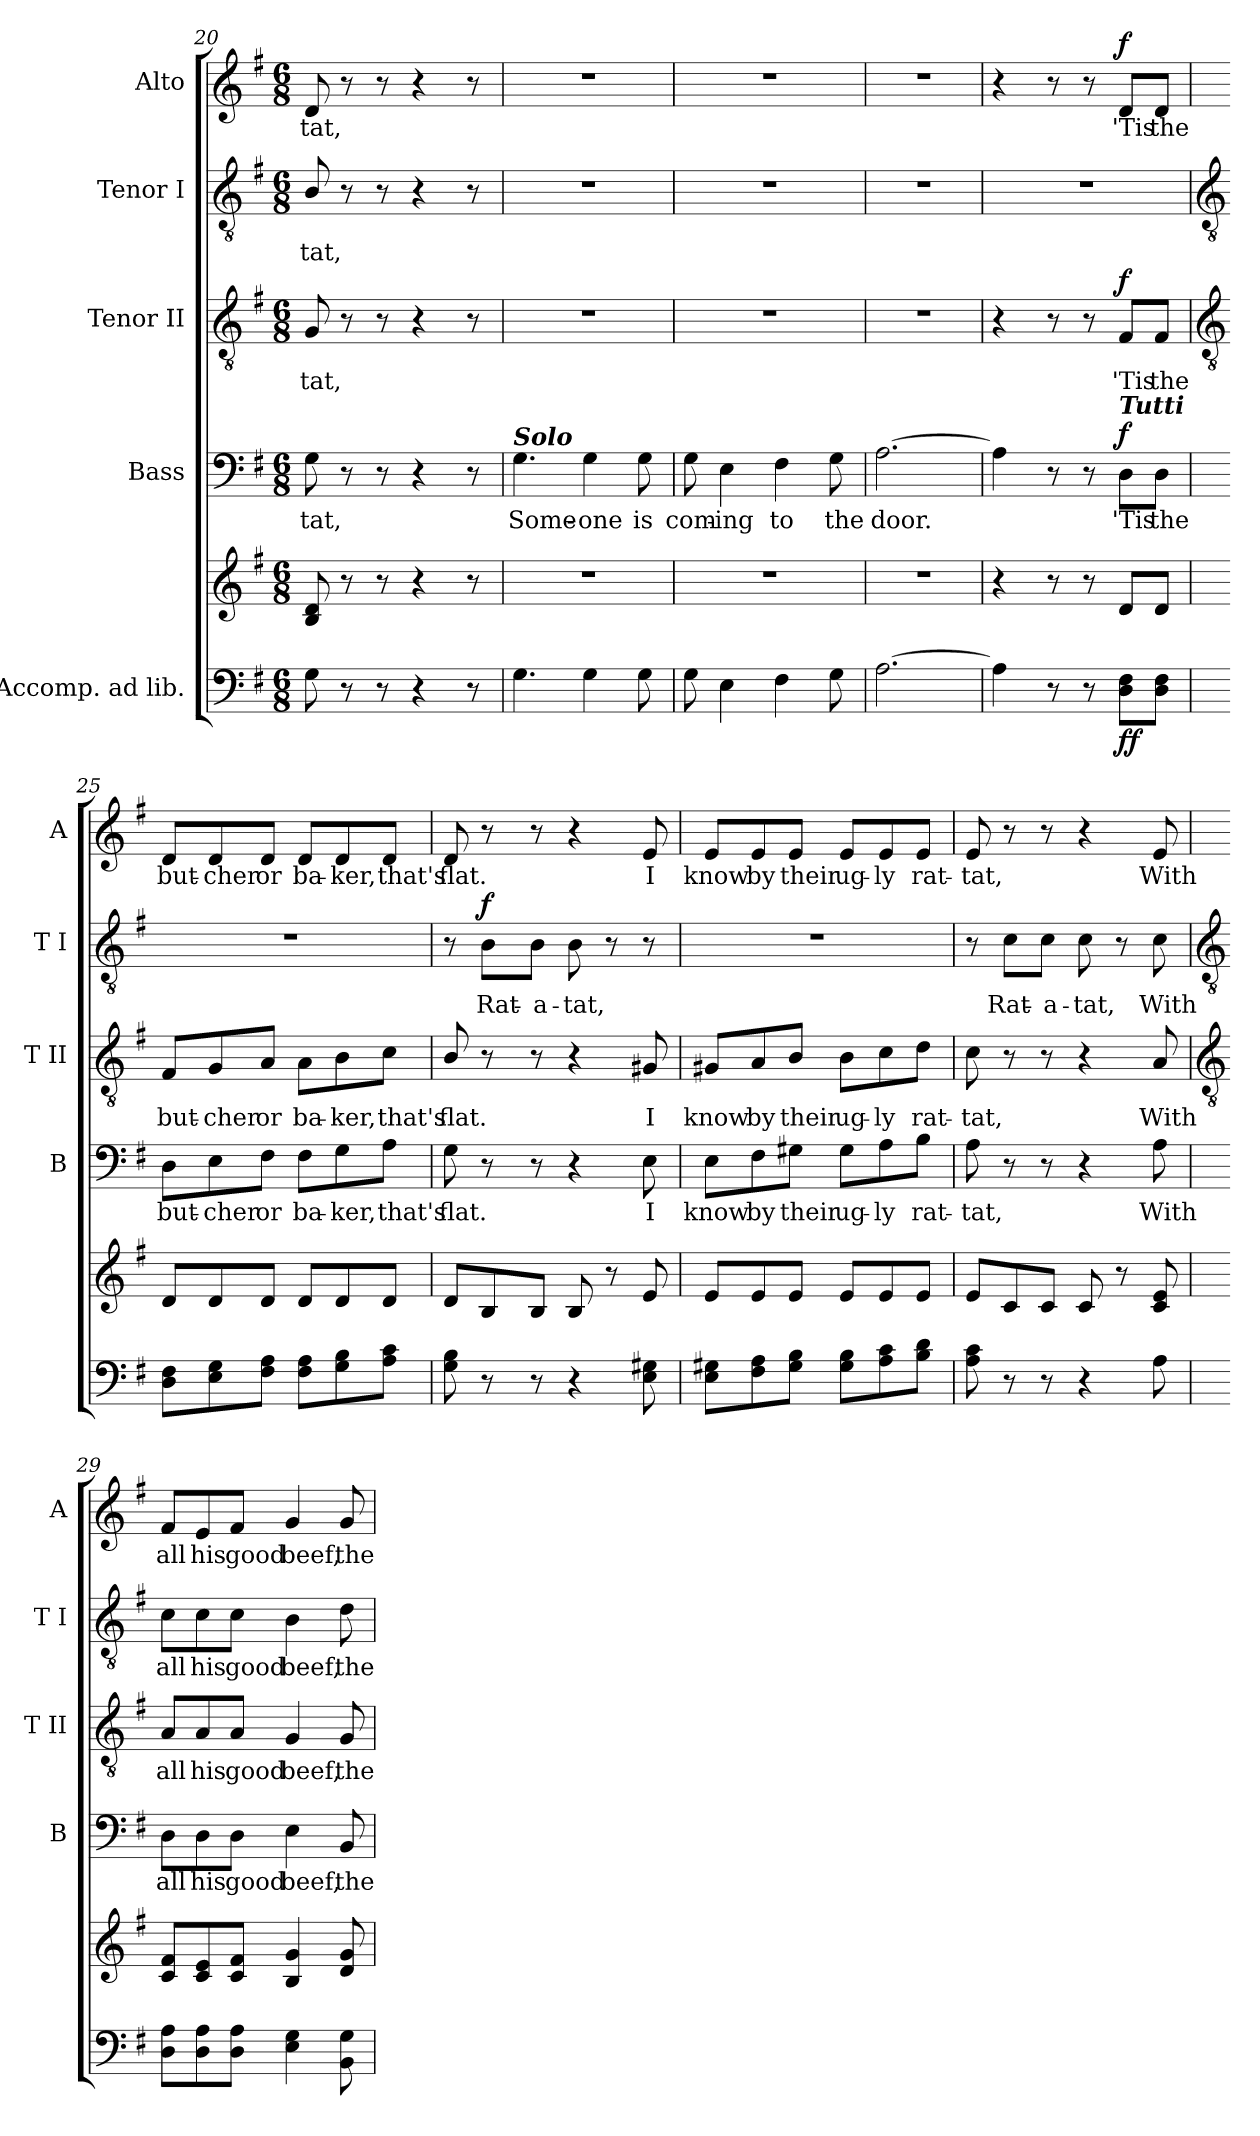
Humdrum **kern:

**kern	**kern	**dynam	**kern	**text	**dynam	**kern	**text	**dynam	**kern	**text	**dynam	**kern	**text	**dynam
*part5	*part5	*part5	*part4	*part4	*part4	*part3	*part3	*part3	*part2	*part2	*part2	*part1	*part1	*part1
*staff6	*staff5	*staff5/6	*staff4	*staff4	*staff4	*staff3	*staff3	*staff3	*staff2	*staff2	*staff2	*staff1	*staff1	*staff1
*I"Accomp. ad lib.	*	*	*I"Bass	*	*	*I"Tenor II	*	*	*I"Tenor I	*	*	*I"Alto	*	*
*	*	*	*I'B	*	*	*I'T II	*	*	*I'T I	*	*	*I'A	*	*
*clefF4	*clefG2	*	*clefF4	*	*	*clefGv2	*	*	*clefGv2	*	*	*clefG2	*	*
*k[f#]	*k[f#]	*	*k[f#]	*	*	*k[f#]	*	*	*k[f#]	*	*	*k[f#]	*	*
*G:	*G:	*	*G:	*	*	*G:	*	*	*G:	*	*	*G:	*	*
*M6/8	*M6/8	*	*M6/8	*	*	*M6/8	*	*	*M6/8	*	*	*M6/8	*	*
=20	=20	=20	=20	=20	=20	=20	=20	=20	=20	=20	=20	=20	=20	=20
!	!	!	!	!LO:LY:b	!	!	!LO:LY:b	!	!	!LO:LY:b	!	!	!LO:LY:b	!
8G	8B 8d	.	8G	-tat,	.	8G	-tat,	.	8B/	-tat,	.	8d	-tat,	.
8r	8r	.	8r	.	.	8r	.	.	8r	.	.	8r	.	.
8r	8r	.	8r	.	.	8r	.	.	8r	.	.	8r	.	.
4r	4r	.	4r	.	.	4r	.	.	4r	.	.	4r	.	.
8r	8r	.	8r	.	.	8r	.	.	8r	.	.	8r	.	.
=21	=21	=21	=21	=21	=21	=21	=21	=21	=21	=21	=21	=21	=21	=21
!	!	!	!LO:TX:a:Bi:t=Solo	!	!	!	!	!	!	!	!	!	!	!
!	!LO:N:vis=1	!	!	!LO:LY:b	!	!LO:N:vis=1	!	!	!LO:N:vis=1	!	!	!LO:N:vis=1	!	!
4.G	2.r	.	4.G	Some-	.	2.r	.	.	2.r	.	.	2.r	.	.
!	!	!	!	!LO:LY:b	!	!	!	!	!	!	!	!	!	!
4G	.	.	4G	-one	.	.	.	.	.	.	.	.	.	.
!	!	!	!	!LO:LY:b	!	!	!	!	!	!	!	!	!	!
8G	.	.	8G	is	.	.	.	.	.	.	.	.	.	.
=22	=22	=22	=22	=22	=22	=22	=22	=22	=22	=22	=22	=22	=22	=22
!	!LO:N:vis=1	!	!	!LO:LY:b	!	!LO:N:vis=1	!	!	!LO:N:vis=1	!	!	!LO:N:vis=1	!	!
8G	2.r	.	8G	com-	.	2.r	.	.	2.r	.	.	2.r	.	.
!	!	!	!	!LO:LY:b	!	!	!	!	!	!	!	!	!	!
4E	.	.	4E	-ing	.	.	.	.	.	.	.	.	.	.
!	!	!	!	!LO:LY:b	!	!	!	!	!	!	!	!	!	!
4F#	.	.	4F#	to	.	.	.	.	.	.	.	.	.	.
!	!	!	!	!LO:LY:b	!	!	!	!	!	!	!	!	!	!
8G	.	.	8G	the	.	.	.	.	.	.	.	.	.	.
=23	=23	=23	=23	=23	=23	=23	=23	=23	=23	=23	=23	=23	=23	=23
!	!LO:N:vis=1	!	!	!LO:LY:b	!	!LO:N:vis=1	!	!	!LO:N:vis=1	!	!	!LO:N:vis=1	!	!
[2.A	2.r	.	[2.A	door.	.	2.r	.	.	2.r	.	.	2.r	.	.
=24	=24	=24	=24	=24	=24	=24	=24	=24	=24	=24	=24	=24	=24	=24
!	!	!	!	!	!	!	!	!	!LO:N:vis=1	!	!	!	!	!
4A]	4r	.	4A]	.	.	4r	.	.	2.r	.	.	4r	.	.
8r	8r	.	8r	.	.	8r	.	.	.	.	.	8r	.	.
8r	8r	.	8r	.	.	8r	.	.	.	.	.	8r	.	.
!	!	!	!LO:TX:a:Bi:t=Tutti	!	!	!	!	!	!	!	!	!	!	!
!	!	!LO:DY:b=2	!	!LO:LY:b	!	!	!LO:LY:b	!	!	!	!	!	!LO:LY:b	!
!	!	!LO:DY:n=1:b	!	!	!LO:DY:b	!	!	!LO:DY:b	!	!	!	!	!	!LO:DY:b
8D 8F#L	8dL	f f	8D\L	'Tis	f	8F#/L	'Tis	f	.	.	.	8d/L	'Tis	f
!	!	!	!	!LO:LY:b	!	!	!LO:LY:b	!	!	!	!	!	!LO:LY:b	!
8D 8F#J	8dJ	.	8D\J	the	.	8F#/J	the	.	.	.	.	8d/J	the	.
!!LO:LB:g=z
=25	=25	=25	=25	=25	=25	=25	=25	=25	=25	=25	=25	=25	=25	=25
*	*	*	*	*	*	*clefGv2	*	*	*clefGv2	*	*	*	*	*
!	!	!	!	!LO:LY:b	!	!	!LO:LY:b	!	!LO:N:vis=1	!	!	!	!LO:LY:b	!
8D 8F#L	8dL	.	8D\L	but-	.	8F#/L	but-	.	2.r	.	.	8d/L	but-	.
!	!	!	!	!LO:LY:b	!	!	!LO:LY:b	!	!	!	!	!	!LO:LY:b	!
8E 8G	8d	.	8E\	-cher	.	8G/	-cher	.	.	.	.	8d/	-cher	.
!	!	!	!	!LO:LY:b	!	!	!LO:LY:b	!	!	!	!	!	!LO:LY:b	!
8F# 8AJ	8dJ	.	8F#\J	or	.	8A/J	or	.	.	.	.	8d/J	or	.
!	!	!	!	!LO:LY:b	!	!	!LO:LY:b	!	!	!	!	!	!LO:LY:b	!
8F# 8AL	8dL	.	8F#\L	ba-	.	8A\L	ba-	.	.	.	.	8d/L	ba-	.
!	!	!	!	!LO:LY:b	!	!	!LO:LY:b	!	!	!	!	!	!LO:LY:b	!
8G 8B	8d	.	8G\	-ker,	.	8B\	-ker,	.	.	.	.	8d/	-ker,	.
!	!	!	!	!LO:LY:b	!	!	!LO:LY:b	!	!	!	!	!	!LO:LY:b	!
8A 8cJ	8dJ	.	8A\J	that's	.	8c\J	that's	.	.	.	.	8d/J	that's	.
=26	=26	=26	=26	=26	=26	=26	=26	=26	=26	=26	=26	=26	=26	=26
!	!	!	!	!LO:LY:b	!	!	!LO:LY:b	!	!	!	!	!	!LO:LY:b	!
8G 8B	8dL	.	8G	flat.	.	8B/	flat.	.	8r	.	.	8d	flat.	.
!	!	!	!	!	!	!	!	!	!	!LO:LY:b	!LO:DY:b	!	!	!
8r	8B	.	8r	.	.	8r	.	.	8B\L	Rat-	f	8r	.	.
!	!	!	!	!	!	!	!	!	!	!LO:LY:b	!	!	!	!
8r	8BJ	.	8r	.	.	8r	.	.	8B\J	-a-	.	8r	.	.
!	!	!	!	!	!	!	!	!	!	!LO:LY:b	!	!	!	!
4r	8B	.	4r	.	.	4r	.	.	8B	-tat,	.	4r	.	.
.	8r	.	.	.	.	.	.	.	8r	.	.	.	.	.
!	!	!	!	!LO:LY:b	!	!	!LO:LY:b	!	!	!	!	!	!LO:LY:b	!
8E 8G#X	8e	.	8E	I	.	8G#X	I	.	8r	.	.	8e	I	.
=27	=27	=27	=27	=27	=27	=27	=27	=27	=27	=27	=27	=27	=27	=27
!	!	!	!	!LO:LY:b	!	!	!LO:LY:b	!	!LO:N:vis=1	!	!	!	!LO:LY:b	!
8E 8G#XL	8eL	.	8E\L	know	.	8G#X/L	know	.	2.r	.	.	8e/L	know	.
!	!	!	!	!LO:LY:b	!	!	!LO:LY:b	!	!	!	!	!	!LO:LY:b	!
8F# 8A	8e	.	8F#\	by	.	8A/	by	.	.	.	.	8e/	by	.
!	!	!	!	!LO:LY:b	!	!	!LO:LY:b	!	!	!	!	!	!LO:LY:b	!
8G# 8BJ	8eJ	.	8G#X\J	their	.	8B/J	their	.	.	.	.	8e/J	their	.
!	!	!	!	!LO:LY:b	!	!	!LO:LY:b	!	!	!	!	!	!LO:LY:b	!
8G# 8BL	8eL	.	8G#\L	ug-	.	8B\L	ug-	.	.	.	.	8e/L	ug-	.
!	!	!	!	!LO:LY:b	!	!	!LO:LY:b	!	!	!	!	!	!LO:LY:b	!
8A 8c	8e	.	8A\	-ly	.	8c\	-ly	.	.	.	.	8e/	-ly	.
!	!	!	!	!LO:LY:b	!	!	!LO:LY:b	!	!	!	!	!	!LO:LY:b	!
8B 8dJ	8eJ	.	8B\J	rat-	.	8d\J	rat-	.	.	.	.	8e/J	rat-	.
=28	=28	=28	=28	=28	=28	=28	=28	=28	=28	=28	=28	=28	=28	=28
!	!	!	!	!LO:LY:b	!	!	!LO:LY:b	!	!	!	!	!	!LO:LY:b	!
8A 8c	8eL	.	8A	-tat,	.	8c	-tat,	.	8r	.	.	8e	-tat,	.
!	!	!	!	!	!	!	!	!	!	!LO:LY:b	!	!	!	!
8r	8c	.	8r	.	.	8r	.	.	8c\L	Rat-	.	8r	.	.
!	!	!	!	!	!	!	!	!	!	!LO:LY:b	!	!	!	!
8r	8cJ	.	8r	.	.	8r	.	.	8c\J	-a-	.	8r	.	.
!	!	!	!	!	!	!	!	!	!	!LO:LY:b	!	!	!	!
4r	8c	.	4r	.	.	4r	.	.	8c	-tat,	.	4r	.	.
.	8r	.	.	.	.	.	.	.	8r	.	.	.	.	.
!	!	!	!	!LO:LY:b	!	!	!LO:LY:b	!	!	!LO:LY:b	!	!	!LO:LY:b	!
8A	8c 8e	.	8A	With	.	8A	With	.	8c	With	.	8e	With	.
!!LO:LB:g=z
=29	=29	=29	=29	=29	=29	=29	=29	=29	=29	=29	=29	=29	=29	=29
*	*	*	*	*	*	*clefGv2	*	*	*clefGv2	*	*	*	*	*
!	!	!	!	!LO:LY:b	!	!	!LO:LY:b	!	!	!LO:LY:b	!	!	!LO:LY:b	!
8D 8AL	8c 8f#L	.	8D\L	all	.	8A/L	all	.	8c\L	all	.	8f#/L	all	.
!	!	!	!	!LO:LY:b	!	!	!LO:LY:b	!	!	!LO:LY:b	!	!	!LO:LY:b	!
8D 8A	8c 8e	.	8D\	his	.	8A/	his	.	8c\	his	.	8e/	his	.
!	!	!	!	!LO:LY:b	!	!	!LO:LY:b	!	!	!LO:LY:b	!	!	!LO:LY:b	!
8D 8AJ	8c 8f#J	.	8D\J	good	.	8A/J	good	.	8c\J	good	.	8f#/J	good	.
!	!	!	!	!LO:LY:b	!	!	!LO:LY:b	!	!	!LO:LY:b	!	!	!LO:LY:b	!
4E 4G	4B 4g	.	4E	beef,	.	4G	beef,	.	4B	beef,	.	4g	beef,	.
!	!	!	!	!LO:LY:b	!	!	!LO:LY:b	!	!	!LO:LY:b	!	!	!LO:LY:b	!
8BB 8G	8d 8g	.	8BB	the	.	8G	the	.	8d	the	.	8g	the	.
=	=	=	=	=	=	=	=	=	=	=	=	=	=	=
*-	*-	*-	*-	*-	*-	*-	*-	*-	*-	*-	*-	*-	*-	*-
